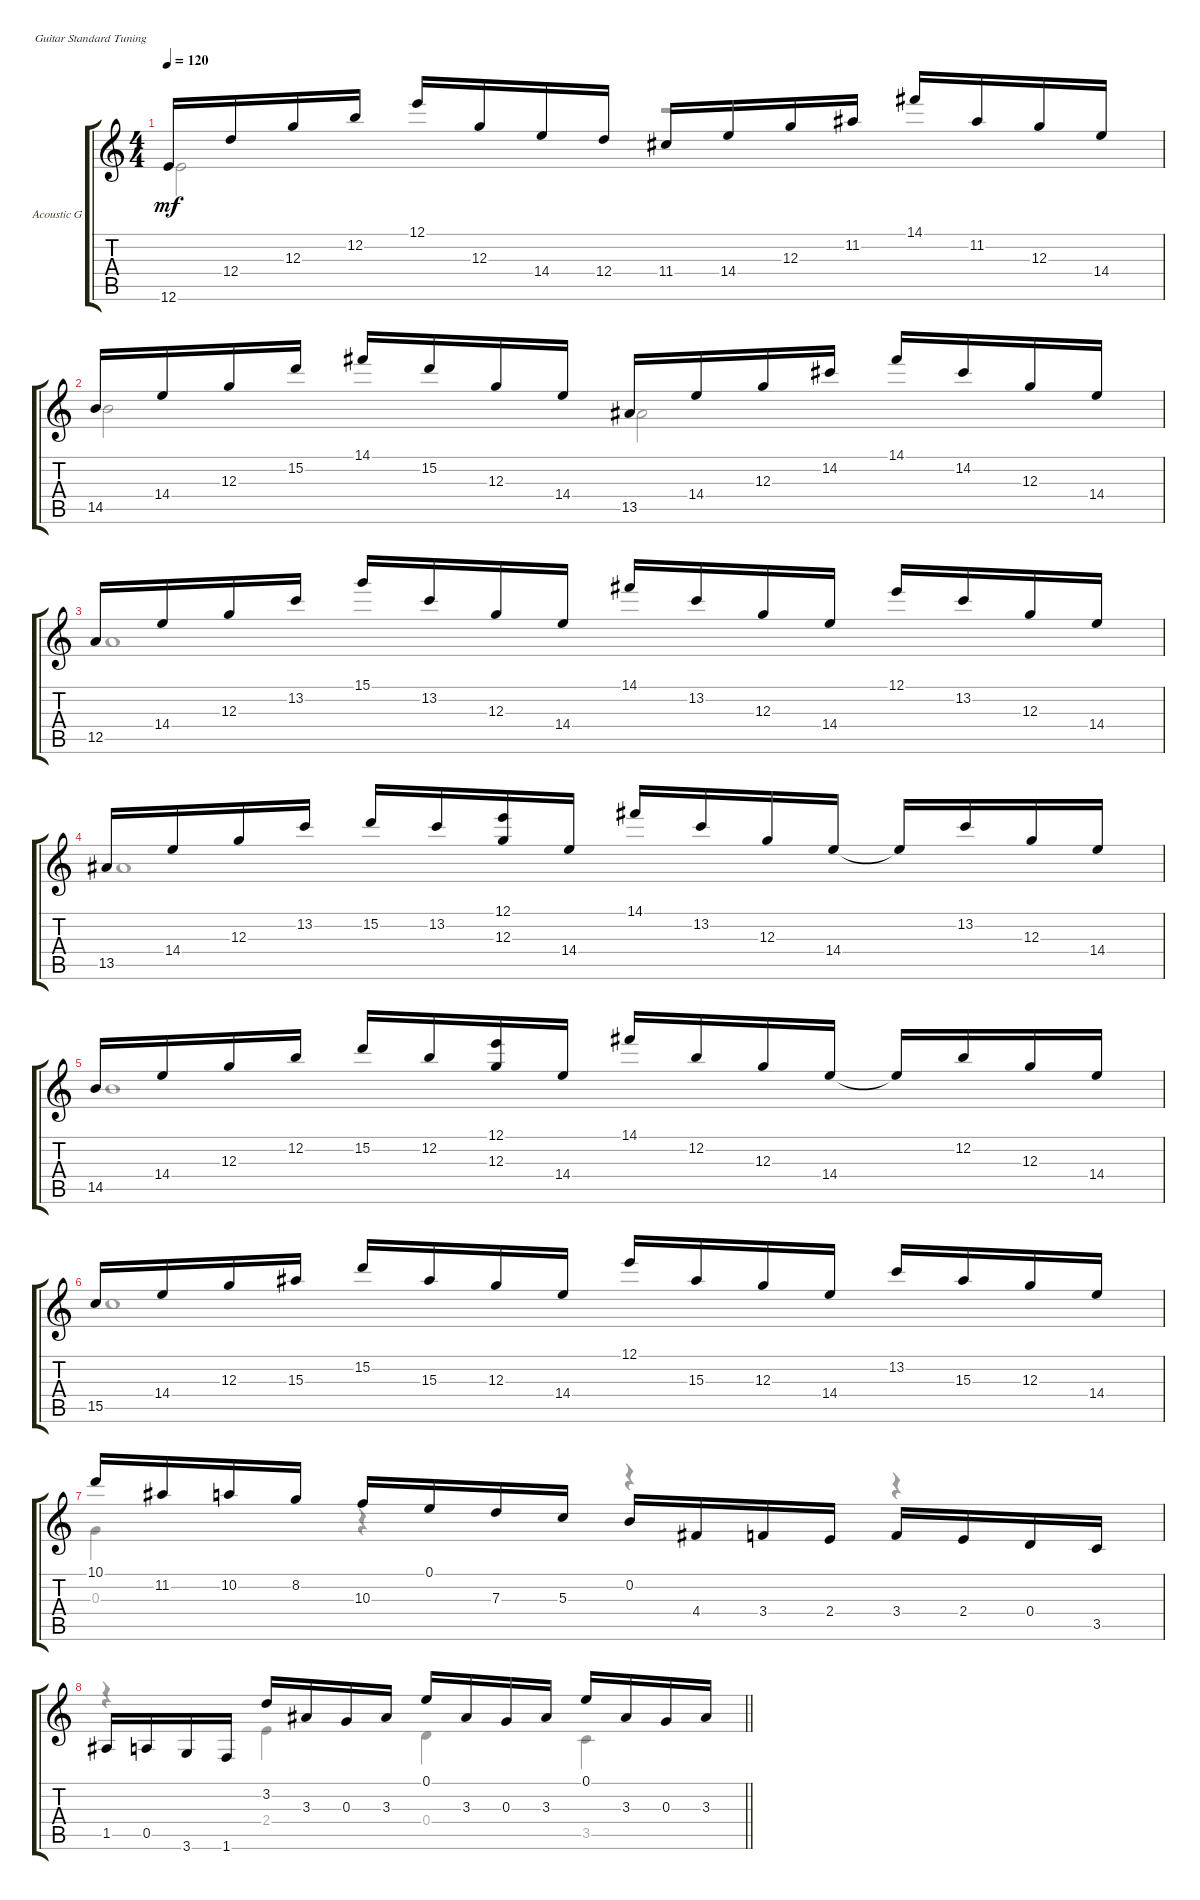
\bracketExtendMode groupsimilarinstruments
\firstSystemTrackNameOrientation horizontal
\otherSystemsTrackNameOrientation horizontal
\track ("Acoustic Grand" "Acoustic G") {instrument acousticguitarnylon}
\staff {score tabs}
\tuning (E4 B3 G3 D3 A2 E2)
\voice
\ts (4 4)
\tempo 120
\clef g2
\ks c
12.6.16{dy mf} 12.4.16 12.3.16 12.2.16 12.1.16 12.3.16 14.4.16 12.4.16 11.4.16 14.4.16 12.3.16 11.2.16 14.1.16 11.2.16 12.3.16 14.4.16 |
14.5.16 14.4.16 12.3.16 15.2.16 14.1.16 15.2.16 12.3.16 14.4.16 13.5.16 14.4.16 12.3.16 14.2.16 14.1.16 14.2.16 12.3.16 14.4.16 |
12.5.16 14.4.16 12.3.16 13.2.16 15.1.16 13.2.16 12.3.16 14.4.16 14.1.16 13.2.16 12.3.16 14.4.16 12.1.16 13.2.16 12.3.16 14.4.16 |
13.5.16 14.4.16 12.3.16 13.2.16 15.2.16 13.2.16 (12.1 12.3).16 14.4.16 14.1.16 13.2.16 12.3.16 14.4.16 14.4{t}.16 13.2.16 12.3.16 14.4.16 |
14.5.16 14.4.16 12.3.16 12.2.16 15.2.16 12.2.16 (12.1 12.3).16 14.4.16 14.1.16 12.2.16 12.3.16 14.4.16 14.4{t}.16 12.2.16 12.3.16 14.4.16 |
15.5.16 14.4.16 12.3.16 15.3.16 15.2.16 15.3.16 12.3.16 14.4.16 12.1.16 15.3.16 12.3.16 14.4.16 13.2.16 15.3.16 12.3.16 14.4.16 |
10.1.16 11.2.16 10.2.16 8.2.16 10.3.16 0.1.16 7.3.16 5.3.16 0.2.16 4.4.16 3.4.16 2.4.16 3.4.16 2.4.16 0.4.16 3.5.16 |
\barLineRight lightlight
1.5.16 0.5.16 3.6.16 1.6.16 3.2.16 3.3.16 0.3.16 3.3.16 0.1.16 3.3.16 0.3.16 3.3.16 0.1.16 3.3.16 0.3.16 3.3.16
\voice
\clef g2
\ottava regular
\simile none
\ks c
12.6.2{dy mf} r.2 |
14.5.2 13.5.2 |
12.5.1 |
13.5.1 |
14.5.1 |
15.5.1 |
0.3.4 r.4 r.4 r.4 |
\barLineRight lightlight
r.4 2.4.4 0.4.4 3.5.4
